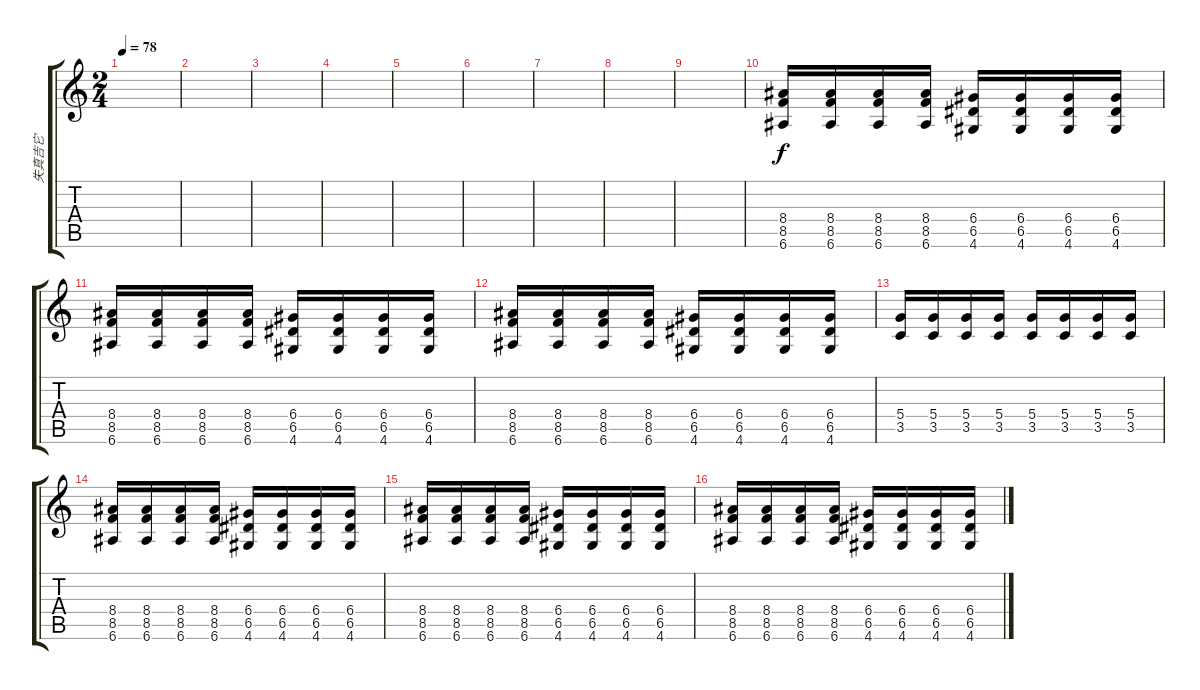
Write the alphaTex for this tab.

\track ("失真吉它" "失真吉它") {instrument overdrivenguitar}
\staff {score tabs}
\tuning (E4 B3 G3 D3 A2 E2) {hide}
\ts (2 4)
\tempo 78
\clef g2
\ks c
|
|
|
|
|
|
|
|
|
(8.4 8.5 6.6).16 (8.4 8.5 6.6).16 (8.4 8.5 6.6).16 (8.4 8.5 6.6).16 (6.4 6.5 4.6).16 (6.4 6.5 4.6).16 (6.4 6.5 4.6).16 (6.4 6.5 4.6).16 |
(8.4 8.5 6.6).16 (8.4 8.5 6.6).16 (8.4 8.5 6.6).16 (8.4 8.5 6.6).16 (6.4 6.5 4.6).16 (6.4 6.5 4.6).16 (6.4 6.5 4.6).16 (6.4 6.5 4.6).16 |
(8.4 8.5 6.6).16 (8.4 8.5 6.6).16 (8.4 8.5 6.6).16 (8.4 8.5 6.6).16 (6.4 6.5 4.6).16 (6.4 6.5 4.6).16 (6.4 6.5 4.6).16 (6.4 6.5 4.6).16 |
(5.4 3.5).16 (5.4 3.5).16 (5.4 3.5).16 (5.4 3.5).16 (5.4 3.5).16 (5.4 3.5).16 (5.4 3.5).16 (5.4 3.5).16 |
(8.4 8.5 6.6).16 (8.4 8.5 6.6).16 (8.4 8.5 6.6).16 (8.4 8.5 6.6).16 (6.4 6.5 4.6).16 (6.4 6.5 4.6).16 (6.4 6.5 4.6).16 (6.4 6.5 4.6).16 |
(8.4 8.5 6.6).16 (8.4 8.5 6.6).16 (8.4 8.5 6.6).16 (8.4 8.5 6.6).16 (6.4 6.5 4.6).16 (6.4 6.5 4.6).16 (6.4 6.5 4.6).16 (6.4 6.5 4.6).16 |
(8.4 8.5 6.6).16 (8.4 8.5 6.6).16 (8.4 8.5 6.6).16 (8.4 8.5 6.6).16 (6.4 6.5 4.6).16 (6.4 6.5 4.6).16 (6.4 6.5 4.6).16 (6.4 6.5 4.6).16
